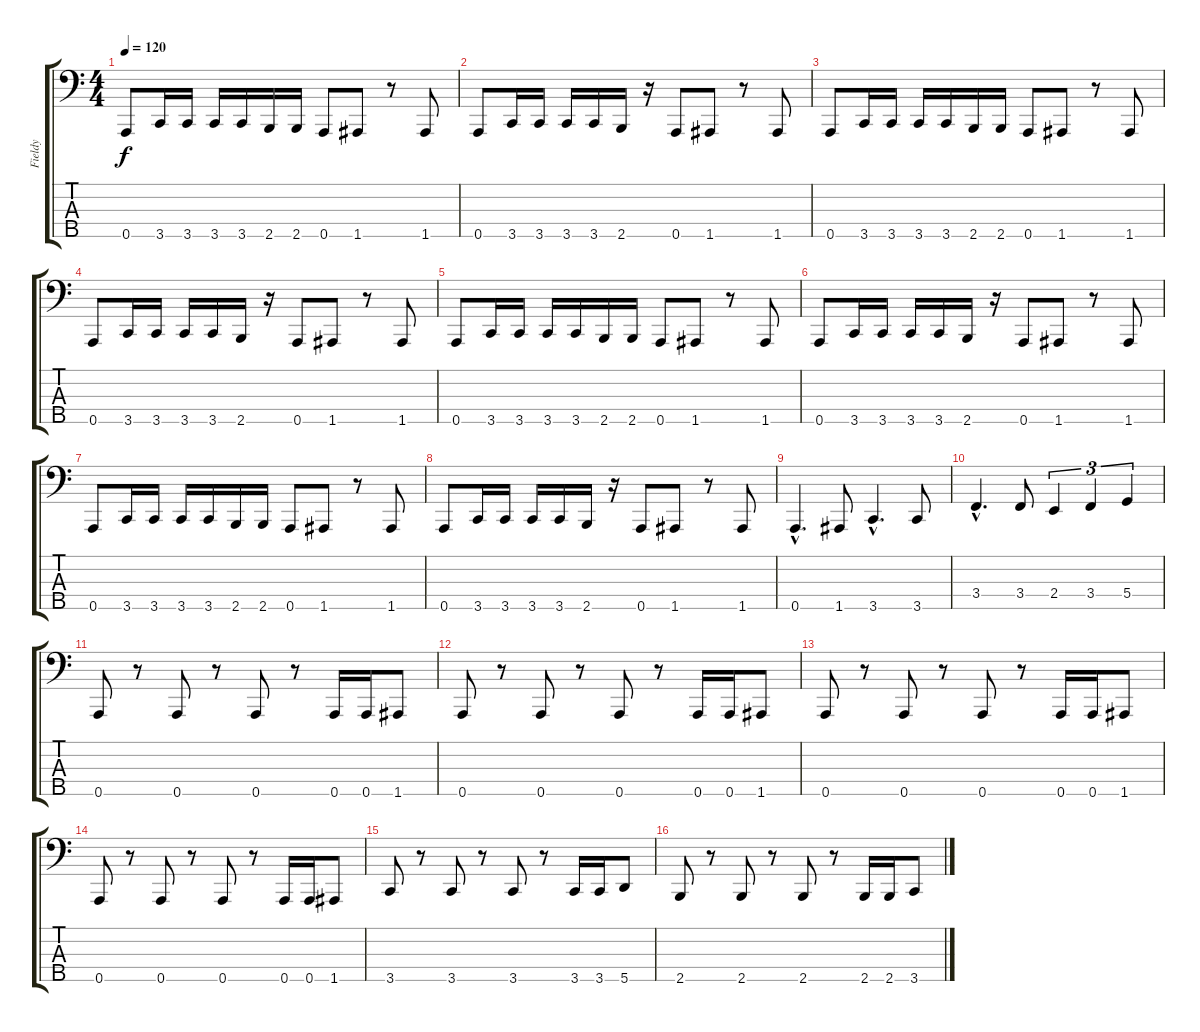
\track ("Fieldy" "Fieldy") {instrument slapbass1}
\staff {score tabs}
\tuning (F2 C2 G1 D1 A0) {hide}
\ts (4 4)
\tempo 120
\clef f4
\ks c
0.5.8{dy f} 3.5.16 3.5.16 3.5.16 3.5.16 2.5.16 2.5.16 0.5.8 1.5.8 r.8 1.5.8 |
0.5.8 3.5.16 3.5.16 3.5.16 3.5.16 2.5.16 r.16 0.5.8 1.5.8 r.8 1.5.8 |
0.5.8 3.5.16 3.5.16 3.5.16 3.5.16 2.5.16 2.5.16 0.5.8 1.5.8 r.8 1.5.8 |
0.5.8 3.5.16 3.5.16 3.5.16 3.5.16 2.5.16 r.16 0.5.8 1.5.8 r.8 1.5.8 |
0.5.8 3.5.16 3.5.16 3.5.16 3.5.16 2.5.16 2.5.16 0.5.8 1.5.8 r.8 1.5.8 |
0.5.8 3.5.16 3.5.16 3.5.16 3.5.16 2.5.16 r.16 0.5.8 1.5.8 r.8 1.5.8 |
0.5.8 3.5.16 3.5.16 3.5.16 3.5.16 2.5.16 2.5.16 0.5.8 1.5.8 r.8 1.5.8 |
0.5.8 3.5.16 3.5.16 3.5.16 3.5.16 2.5.16 r.16 0.5.8 1.5.8 r.8 1.5.8 |
0.5{hac}.4{d} 1.5.8 3.5{hac}.4{d} 3.5.8 |
3.4{hac}.4{d} 3.4.8 2.4.4{tu (3 2)} 3.4.4{tu (3 2)} 5.4.4{tu (3 2)} |
0.5.8 r.8 0.5.8 r.8 0.5.8 r.8 0.5.16 0.5.16 1.5.8 |
0.5.8 r.8 0.5.8 r.8 0.5.8 r.8 0.5.16 0.5.16 1.5.8 |
0.5.8 r.8 0.5.8 r.8 0.5.8 r.8 0.5.16 0.5.16 1.5.8 |
0.5.8 r.8 0.5.8 r.8 0.5.8 r.8 0.5.16 0.5.16 1.5.8 |
3.5.8 r.8 3.5.8 r.8 3.5.8 r.8 3.5.16 3.5.16 5.5.8 |
2.5.8 r.8 2.5.8 r.8 2.5.8 r.8 2.5.16 2.5.16 3.5.8
